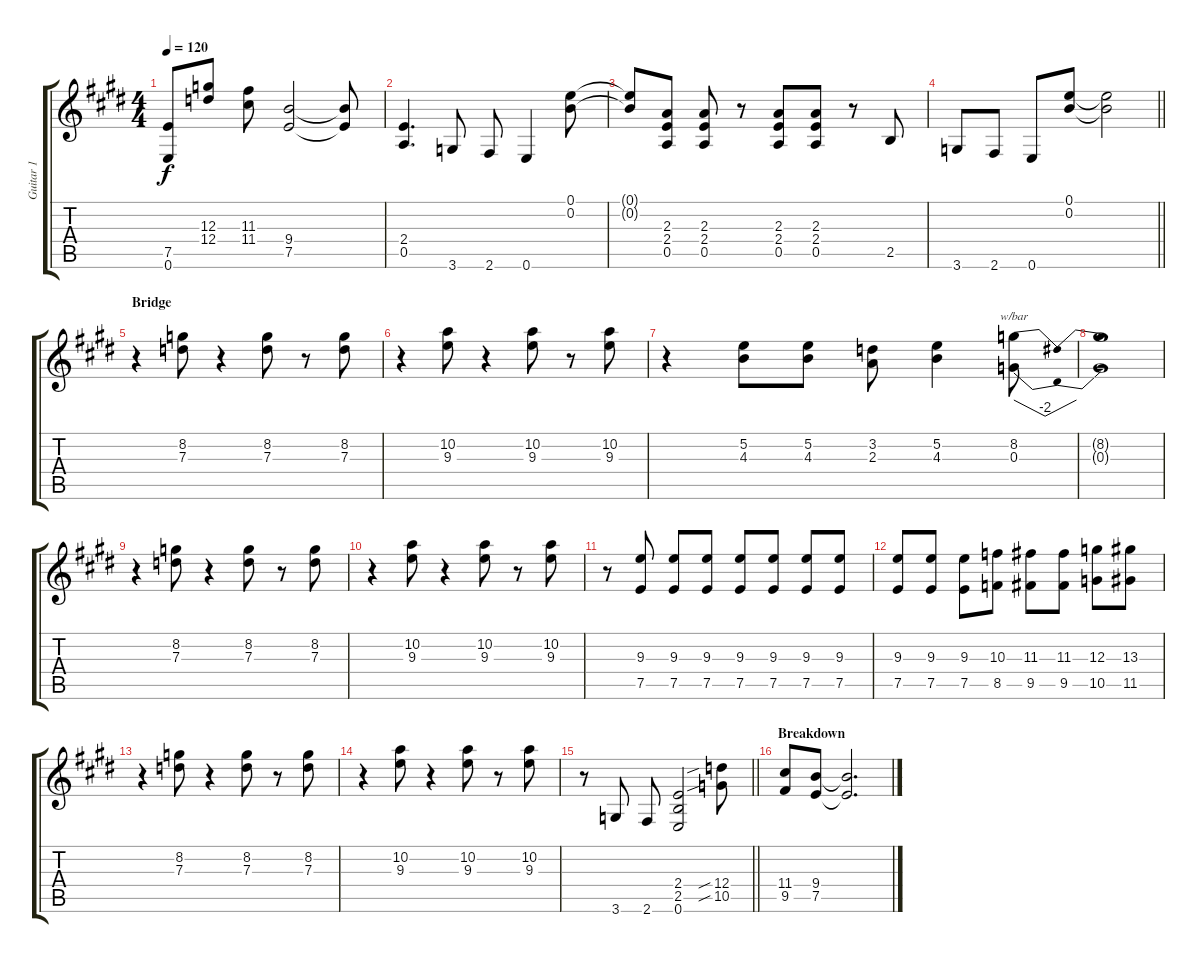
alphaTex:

\track ("Guitar 1" "Guitar 1") {instrument distortionguitar}
\staff {score tabs}
\tuning (E4 B3 G3 D3 A2 E2) {hide}
\ts (4 4)
\tempo 120
\clef g2
\ks e
(7.5{t} 0.6{t}).8{dy f} (12.3 12.4).8 (11.3 11.4).8 (9.4 7.5).2 (9.4{t} 7.5{t}).8 |
(2.4 0.5).4{d} 3.6.8 2.6.8 0.6.4 (0.1 0.2).8 |
(0.1{t} 0.2{t}).8 (2.3 2.4 0.5).8 (2.3 2.4 0.5).8 r.8 (2.3 2.4 0.5).8 (2.3 2.4 0.5).8 r.8 2.5.8 |
\barLineRight lightlight
3.6.8 2.6.8 0.6.8 (0.1 0.2).8 (0.1{t} 0.2{t}).2 |
\section ("" "Bridge")
r.4 (8.2 7.3).8 r.4 (8.2 7.3).8 r.8 (8.2 7.3).8 |
r.4 (10.2 9.3).8 r.4 (10.2 9.3).8 r.8 (10.2 9.3).8 |
r.4 (5.2 4.3).8 (5.2 4.3).8 (3.2 2.3).8 (5.2 4.3).4 (8.2 0.3).8{tbe (dip default 0 0 30 -8 60 0)} |
(8.2{t} 0.3{t}).1 |
r.4 (8.2 7.3).8 r.4 (8.2 7.3).8 r.8 (8.2 7.3).8 |
r.4 (10.2 9.3).8 r.4 (10.2 9.3).8 r.8 (10.2 9.3).8 |
r.8 (9.3 7.5).8 (9.3 7.5).8 (9.3 7.5).8 (9.3 7.5).8 (9.3 7.5).8 (9.3 7.5).8 (9.3 7.5).8 |
(9.3 7.5).8 (9.3 7.5).8 (9.3 7.5).8 (10.3 8.5).8 (11.3 9.5).8 (11.3 9.5).8 (12.3 10.5).8 (13.3 11.5).8 |
r.4 (8.2 7.3).8 r.4 (8.2 7.3).8 r.8 (8.2 7.3).8 |
r.4 (10.2 9.3).8 r.4 (10.2 9.3).8 r.8 (10.2 9.3).8 |
\barLineRight lightlight
r.8 3.6.8 2.6.8 (2.4 2.5 0.6).2 (12.4{sib} 10.5{sib}).8 |
\section ("" "Breakdown")
(11.4 9.5).8 (9.4 7.5).8 (9.4{t} 7.5{t}).2{d}
